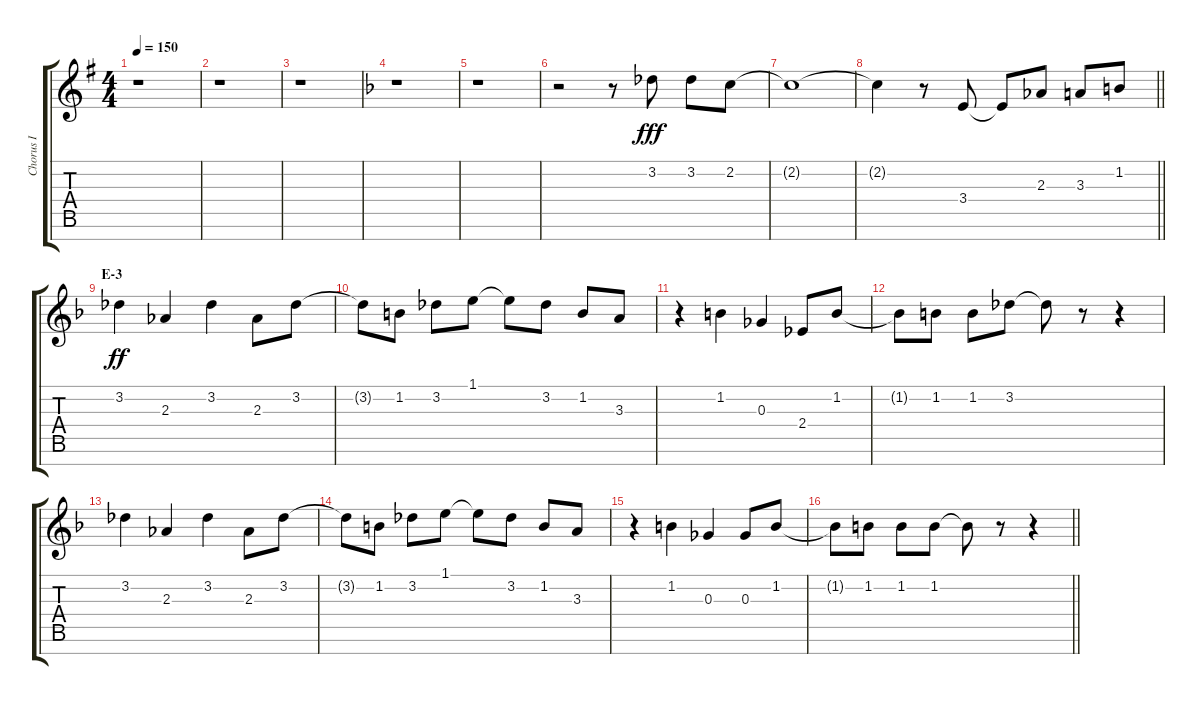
\track ("Chorus I" "Chorus I") {instrument voiceoohs}
\staff {score tabs}
\tuning (Eb5 Bb4 Gb4 Db4 Ab3 Eb3 Bb2) {hide}
\ts (4 4)
\tempo 150
\clef g2
\ks g
r.1{dy ff} |
r.1 |
r.1 |
\ks f
r.1 |
r.1 |
r.2 r.8 3.2.8{dy fff} 3.2.8 2.2.8 |
2.2{t}.1 |
\barLineRight lightlight
2.2{t}.4 r.8 3.4.8 3.4{t}.8 2.3.8 3.3.8 1.2.8 |
\section ("" "E-3")
3.2.4{dy ff} 2.3.4 3.2.4 2.3.8 3.2.8 |
3.2{t}.8 1.2.8 3.2.8 1.1.8 1.1{t}.8 3.2.8 1.2.8 3.3.8 |
r.4 1.2.4 0.3.4 2.4.8 1.2.8 |
1.2{t}.8 1.2.8 1.2.8 3.2.8 3.2{t}.8 r.8 r.4 |
3.2.4 2.3.4 3.2.4 2.3.8 3.2.8 |
3.2{t}.8 1.2.8 3.2.8 1.1.8 1.1{t}.8 3.2.8 1.2.8 3.3.8 |
r.4 1.2.4 0.3.4 0.3.8 1.2.8 |
\barLineRight lightlight
1.2{t}.8 1.2.8 1.2.8 1.2.8 1.2{t}.8 r.8 r.4
